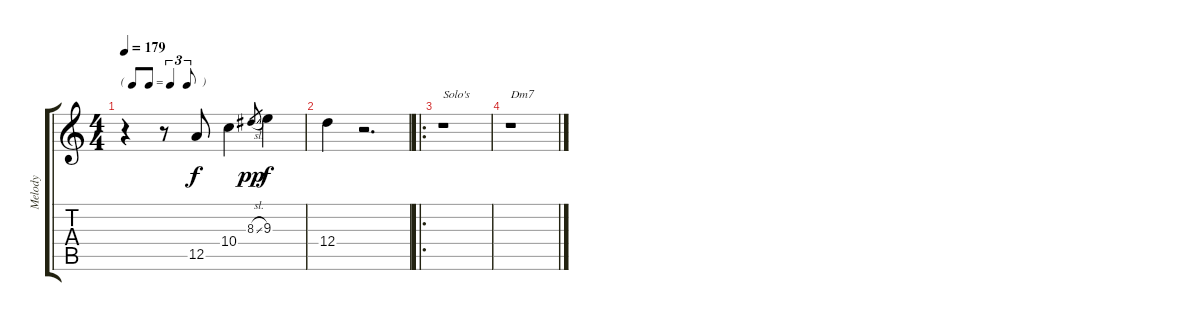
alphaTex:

\track ("Melody" "Melody") {instrument acousticguitarnylon}
\staff {score tabs}
\tuning (E4 B3 G3 D3 A2 E2) {hide}
\ts (4 4)
\tf triplet8th
\tempo 179
\clef g2
\ks c
r.4{dy f} r.8 12.5.8 10.4.4 8.3{sl}.8{gr dy pp} 9.3.4{dy f} |
12.4.4{txt ""} r.2{d} |
\ro
r.1{txt "Solo's"} |
r.1{txt "Dm7"}
